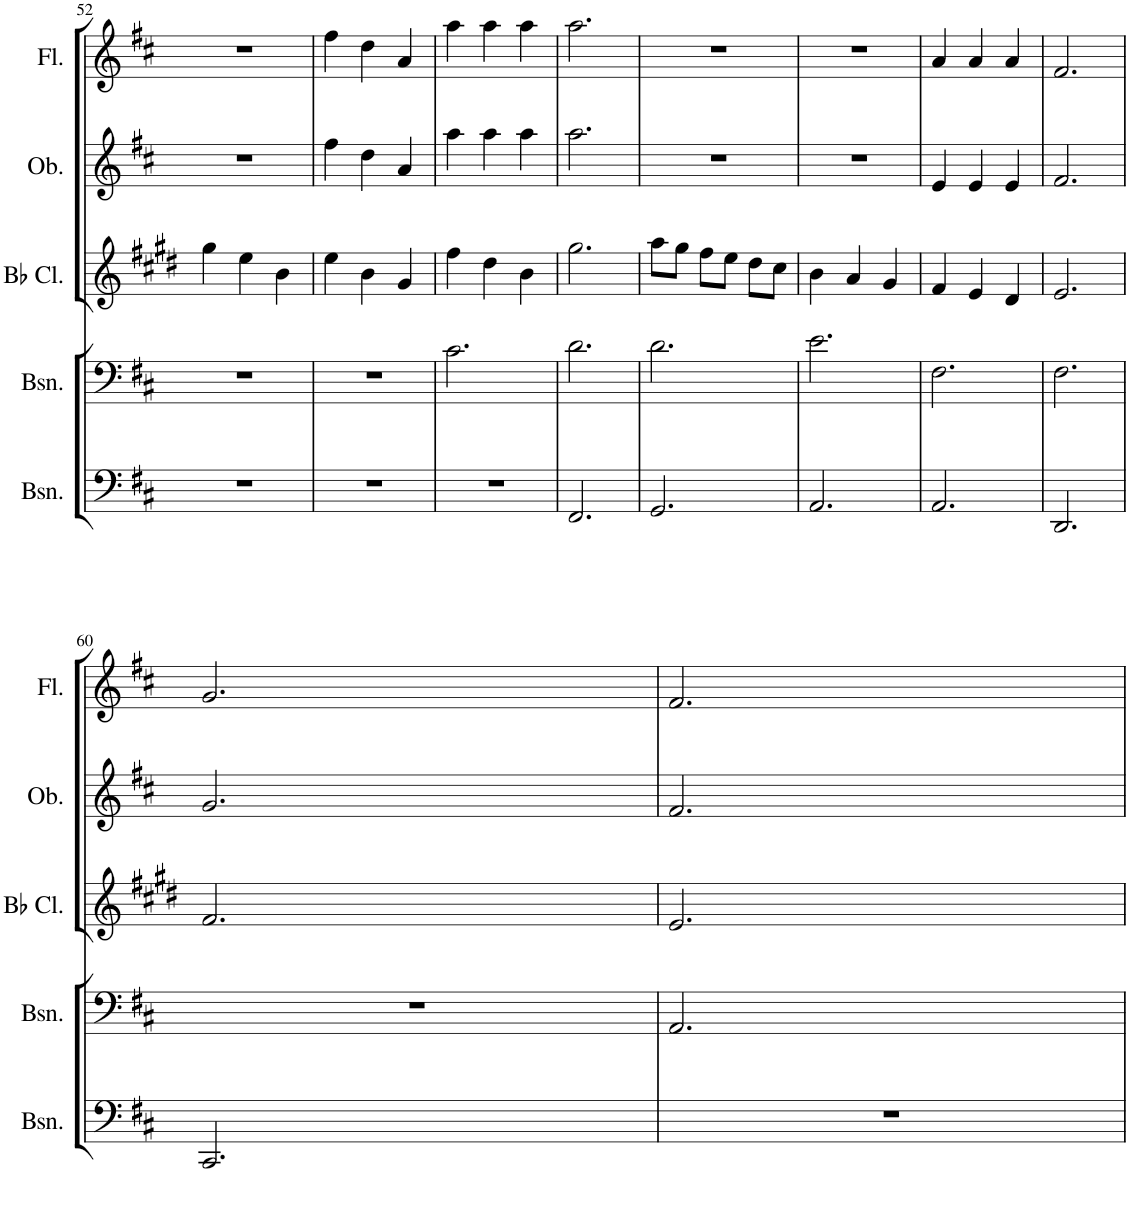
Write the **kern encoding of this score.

**kern	**kern	**kern	**kern	**kern
*part5	*part4	*part3	*part2	*part1
*staff5	*staff4	*staff3	*staff2	*staff1
*I"Bassoon	*I"Bassoon	*I"Bb Clarinet	*I"Oboe	*I"Flute
*I'Bsn.	*I'Bsn.	*I'Bb Cl.	*I'Ob.	*I'Fl.
!!LO:PB:g=z
*clefF4	*clefF4	*clefG2	*clefG2	*clefG2
*	*	*Trd1c2	*	*
*k[f#c#]	*k[f#c#]	*k[f#c#g#d#]	*k[f#c#]	*k[f#c#]
*M3/4	*M3/4	*M3/4	*M3/4	*M3/4
=52	=52	=52	=52	=52
2.r	2.r	4gg#\	2.r	2.r
.	.	4ee\	.	.
.	.	4b\	.	.
=53	=53	=53	=53	=53
2.r	2.r	4ee\	4ff#\	4ff#\
.	.	4b\	4dd\	4dd\
.	.	4g#/	4a/	4a/
=54	=54	=54	=54	=54
2.r	2.c#\	4ff#\	4aa\	4aa\
.	.	4dd#\	4aa\	4aa\
.	.	4b\	4aa\	4aa\
=55	=55	=55	=55	=55
2.FF#/	2.d\	2.gg#\	2.aa\	2.aa\
=56	=56	=56	=56	=56
2.GG/	2.d\	8aa\L	2.r	2.r
.	.	8gg#\J	.	.
.	.	8ff#\L	.	.
.	.	8ee\J	.	.
.	.	8dd#\L	.	.
.	.	8cc#\J	.	.
=57	=57	=57	=57	=57
2.AA/	2.e\	4b\	2.r	2.r
.	.	4a/	.	.
.	.	4g#/	.	.
=58	=58	=58	=58	=58
2.AA/	2.F#\	4f#/	4e/	4a/
.	.	4e/	4e/	4a/
.	.	4d#/	4e/	4a/
=59	=59	=59	=59	=59
2.DD/	2.F#\	2.e/	2.f#/	2.f#/
!!LO:LB:g=z
=60	=60	=60	=60	=60
2.CC#/	2.r	2.f#/	2.g/	2.g/
=61	=61	=61	=61	=61
2.r	2.AA/	2.e/	2.f#/	2.f#/
=	=	=	=	=
*-	*-	*-	*-	*-
